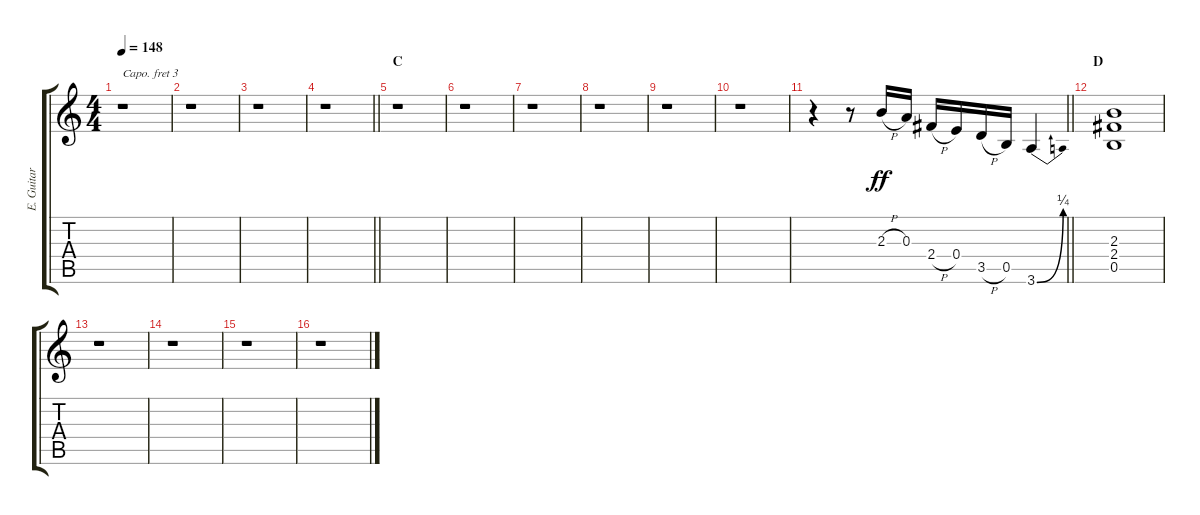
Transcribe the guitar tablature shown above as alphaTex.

\track ("E. Guitar IV 1" "E. Guitar ") {instrument overdrivenguitar}
\staff {score tabs}
\capo 3
\tuning (Eb4 Bb3 Gb3 Db3 Ab2 Eb2) {hide}
\ts (4 4)
\tempo 148
\clef g2
\ks c
r.1{dy ff} |
r.1 |
r.1 |
\barLineRight lightlight
r.1 |
\section ("" "C")
r.1 |
r.1 |
r.1 |
r.1 |
r.1 |
r.1 |
\barLineRight lightlight
r.4 r.8 2.3{h}.16 0.3.16 2.4{h}.16 0.4.16 3.5{h}.16 0.5.16 3.6{be (bend 0 0 60 1)}.4 |
\section ("" "D")
(2.3 2.4 0.5).1 |
r.1 |
r.1 |
r.1 |
r.1
